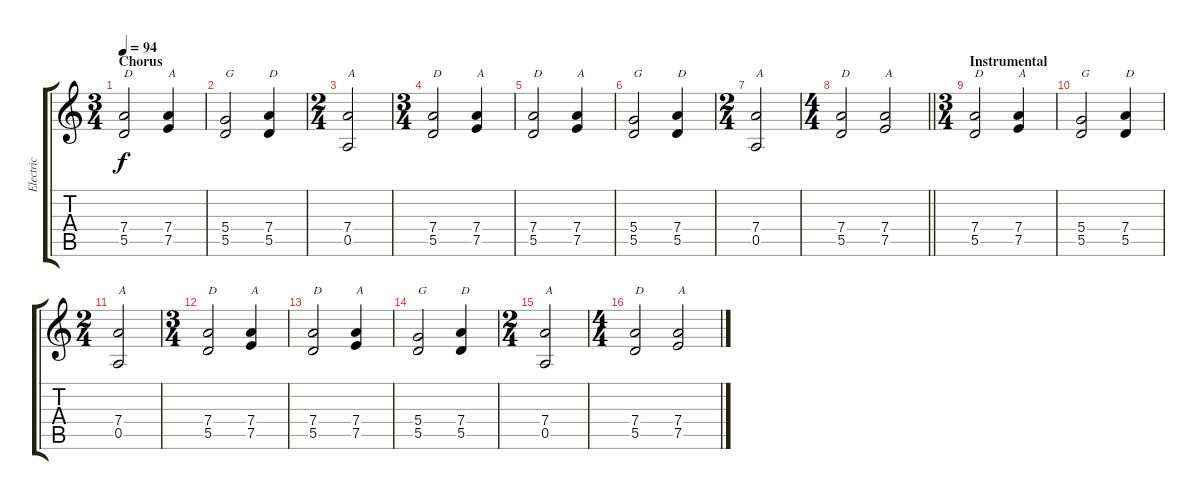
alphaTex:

\track ("Electric" "Electric") {instrument overdrivenguitar}
\staff {score tabs}
\tuning (E4 B3 G3 D3 A2 E2) {hide}
\ts (3 4)
\section ("" "Chorus")
\tempo 94
\clef g2
\ks c
(7.4 5.5).2{txt "D" dy f} (7.4 7.5).4{txt "A"} |
(5.4 5.5).2{txt "G"} (7.4 5.5).4{txt "D"} |
\ts (2 4)
(7.4 0.5).2{txt "A"} |
\ts (3 4)
(7.4 5.5).2{txt "D"} (7.4 7.5).4{txt "A"} |
(7.4 5.5).2{txt "D"} (7.4 7.5).4{txt "A"} |
(5.4 5.5).2{txt "G"} (7.4 5.5).4{txt "D"} |
\ts (2 4)
(7.4 0.5).2{txt "A"} |
\ts (4 4)
\barLineRight lightlight
(7.4 5.5).2{txt "D"} (7.4 7.5).2{txt "A"} |
\ts (3 4)
\section ("" "Instrumental")
(7.4 5.5).2{txt "D"} (7.4 7.5).4{txt "A"} |
(5.4 5.5).2{txt "G"} (7.4 5.5).4{txt "D"} |
\ts (2 4)
(7.4 0.5).2{txt "A"} |
\ts (3 4)
(7.4 5.5).2{txt "D"} (7.4 7.5).4{txt "A"} |
(7.4 5.5).2{txt "D"} (7.4 7.5).4{txt "A"} |
(5.4 5.5).2{txt "G"} (7.4 5.5).4{txt "D"} |
\ts (2 4)
(7.4 0.5).2{txt "A"} |
\ts (4 4)
(7.4 5.5).2{txt "D"} (7.4 7.5).2{txt "A"}
